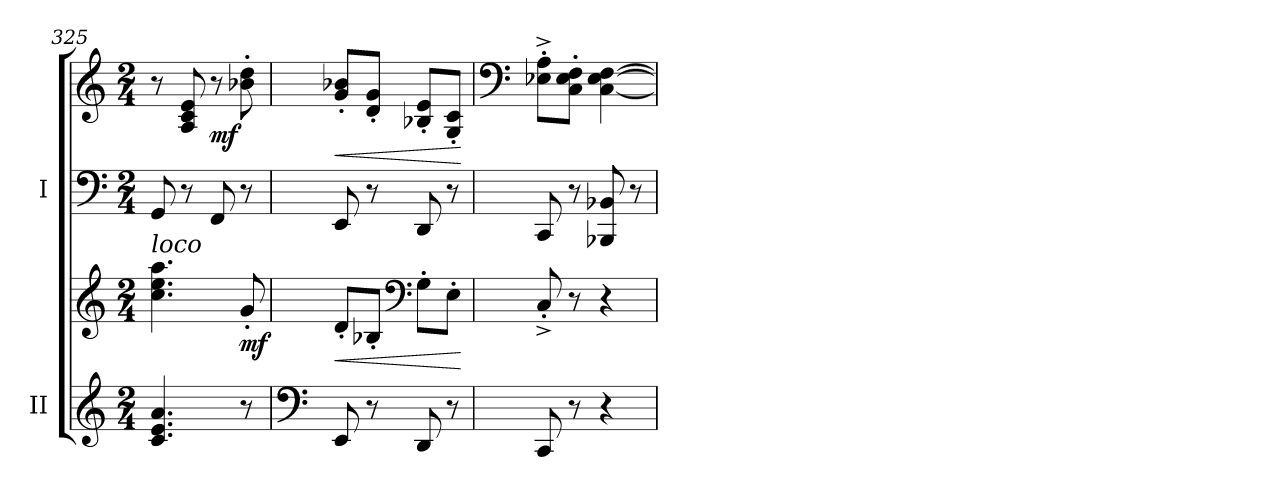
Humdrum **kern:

**kern	**kern	**dynam	**kern	**kern	**dynam
*part2	*part2	*part2	*part1	*part1	*part1
*staff4	*staff3	*staff3/4	*staff2	*staff1	*staff1/2
*I"II	*	*	*I"I	*	*
*I'II	*	*	*I'I	*	*
*clefG2	*clefG2	*	*clefF4	*clefG2	*
*k[]	*k[]	*	*k[]	*k[]	*
*a:	*a:	*	*a:	*a:	*
*M2/4	*M2/4	*	*M2/4	*M2/4	*
=325	=325	=325	=325	=325	=325
!	!LO:TX:a:i:t=loco	!	!	!	!
4.c/ 4.e/ 4.a/	4.cc\ 4.ee\ 4.aa\	.	8GG/	8r	.
.	.	.	8r	8A/ 8c/ 8e/	.
!	!	!	!	!	!LO:DY:b
.	.	.	8FF/	8r	mf
!	!	!LO:DY:b	!	!	!
8r	8g'/	mf	8r	8b-X\' 8dd\'	.
=326	=326	=326	=326	=326	=326
*clefF4	*	*	*	*	*
!	!	!LO:HP:b	!	!	!LO:HP:b
8EE/	8d'/L	<	8EE/	8g/' 8b-X/'L	<
8r	8B-X'/J	.	8r	8d/' 8g/'J	.
*	*clefF4	*	*	*	*
8DD/	8G'\L	.	8DD/	8B-X/' 8e/'L	.
8r	8E'\J	.	8r	8G/' 8c/'J	.
.	.	[	.	.	[
=327	=327	=327	=327	=327	=327
*	*	*	*	*clefF4	*
8CC/	8C'^/	.	8CC/	8E-X\'^ 8A\'^L	.
8r	8r	.	8r	8C\' 8E-\' 8F\'J	.
4r	4r	.	8BBB-X/ 8BB-X/	[4C\ [4E-\ [4F\	.
.	.	.	8r	.	.
=	=	=	=	=	=
*-	*-	*-	*-	*-	*-
